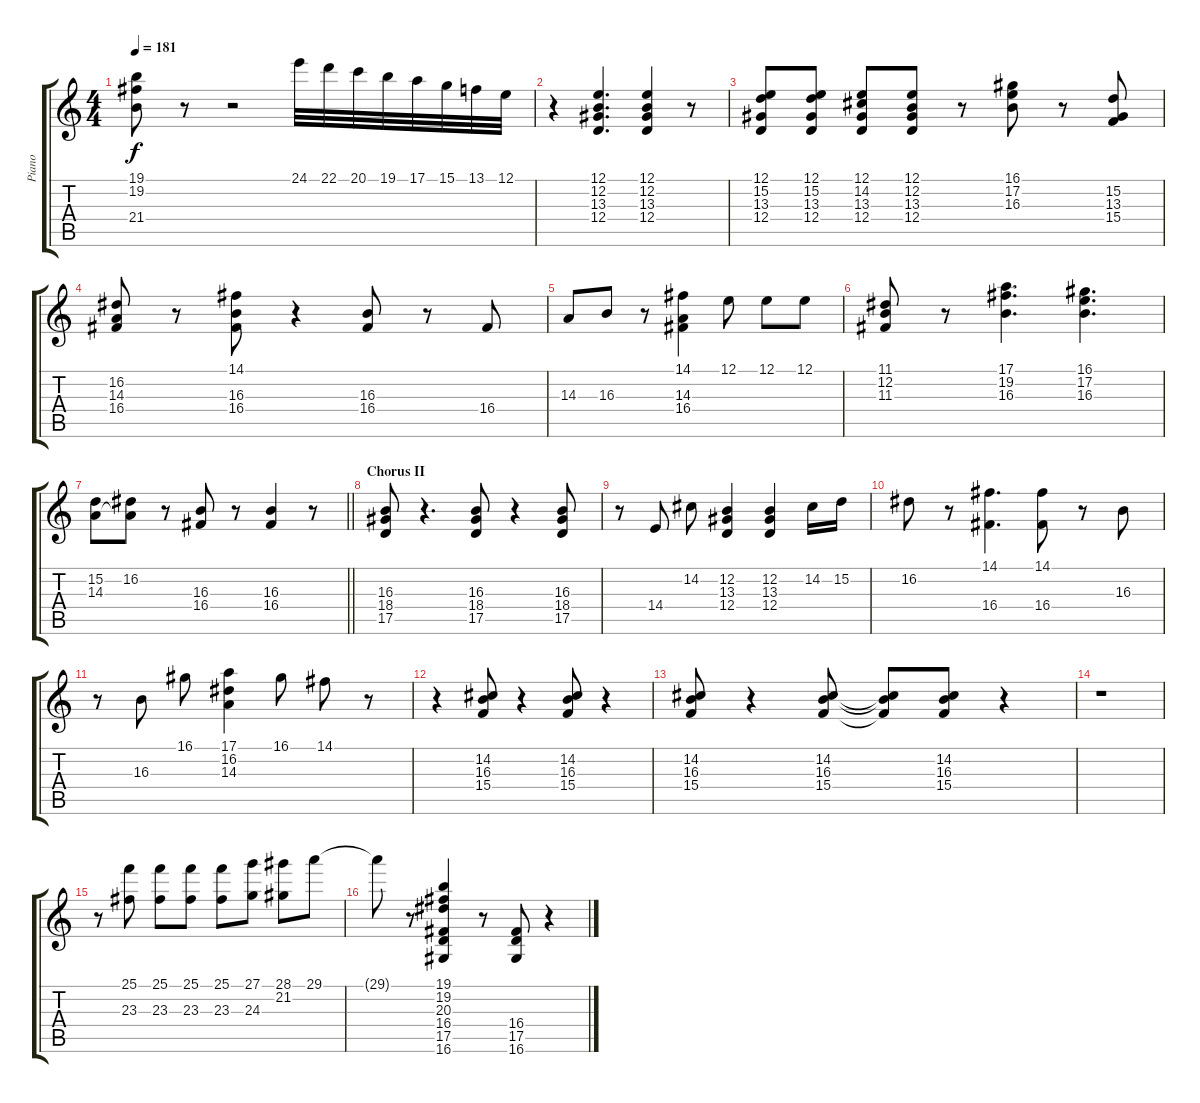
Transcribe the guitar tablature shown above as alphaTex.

\track ("Piano" "Piano") {instrument electricpiano2}
\staff {score tabs}
\tuning (E4 B3 G3 D3 A2 E2) {hide}
\ts (4 4)
\tempo 181
\clef g2
\ks c
(19.1 19.2 21.4).8{dy f} r.8 r.2 24.1.32 22.1.32 20.1.32 19.1.32 17.1.32 15.1.32 13.1.32 12.1.32 |
r.4 (12.1 12.2 13.3 12.4).4{d} (12.1 12.2 13.3 12.4).4 r.8 |
(12.1 15.2 13.3 12.4).8 (12.1 15.2 13.3 12.4).8 (12.1 14.2 13.3 12.4).8 (12.1 12.2 13.3 12.4).8 r.8 (16.1 17.2 16.3).8 r.8 (15.2 13.3 15.4).8 |
(16.2 14.3 16.4).8 r.8 (14.1 16.3 16.4).8 r.4 (16.3 16.4).8 r.8 16.4.8 |
14.3.8 16.3.8 r.8 (14.1 14.3 16.4).4 12.1.8 12.1.8 12.1.8 |
(11.1 12.2 11.3).8 r.8 (17.1 19.2 16.3).4{d} (16.1 17.2 16.3).4{d} |
\barLineRight lightlight
(15.2 14.3).8 (16.2 14.3{t}).8 r.8 (16.3 16.4).8 r.8 (16.3 16.4).4 r.8 |
\section ("" "Chorus II")
(16.3 18.4 17.5).8 r.4{d} (16.3 18.4 17.5).8 r.4 (16.3 18.4 17.5).8 |
r.8 14.4.8 14.2.8 (12.2 13.3 12.4).4 (12.2 13.3 12.4).4 14.2.16 15.2.16 |
16.2.8 r.8 (14.1 16.4).4{d} (14.1 16.4).8 r.8 16.3.8 |
r.8 16.3.8 16.1.8 (17.1 16.2 14.3).4 16.1.8 14.1.8 r.8 |
r.4 (14.2 16.3 15.4).8 r.4 (14.2 16.3 15.4).8 r.4 |
(14.2 16.3 15.4).8 r.4 (14.2 16.3 15.4).8 (14.2{t} 16.3{t} 15.4{t}).8 (14.2 16.3 15.4).8 r.4 |
r.1 |
r.8 (25.1 23.3).8 (25.1 23.3).8 (25.1 23.3).8 (25.1 23.3).8 (27.1 24.3).8 (28.1 21.2).8 29.1.8 |
29.1{t}.8 r.8 (19.1 19.2 20.3 16.4 17.5 16.6).4 r.8 (16.4 17.5 16.6).8 r.4
